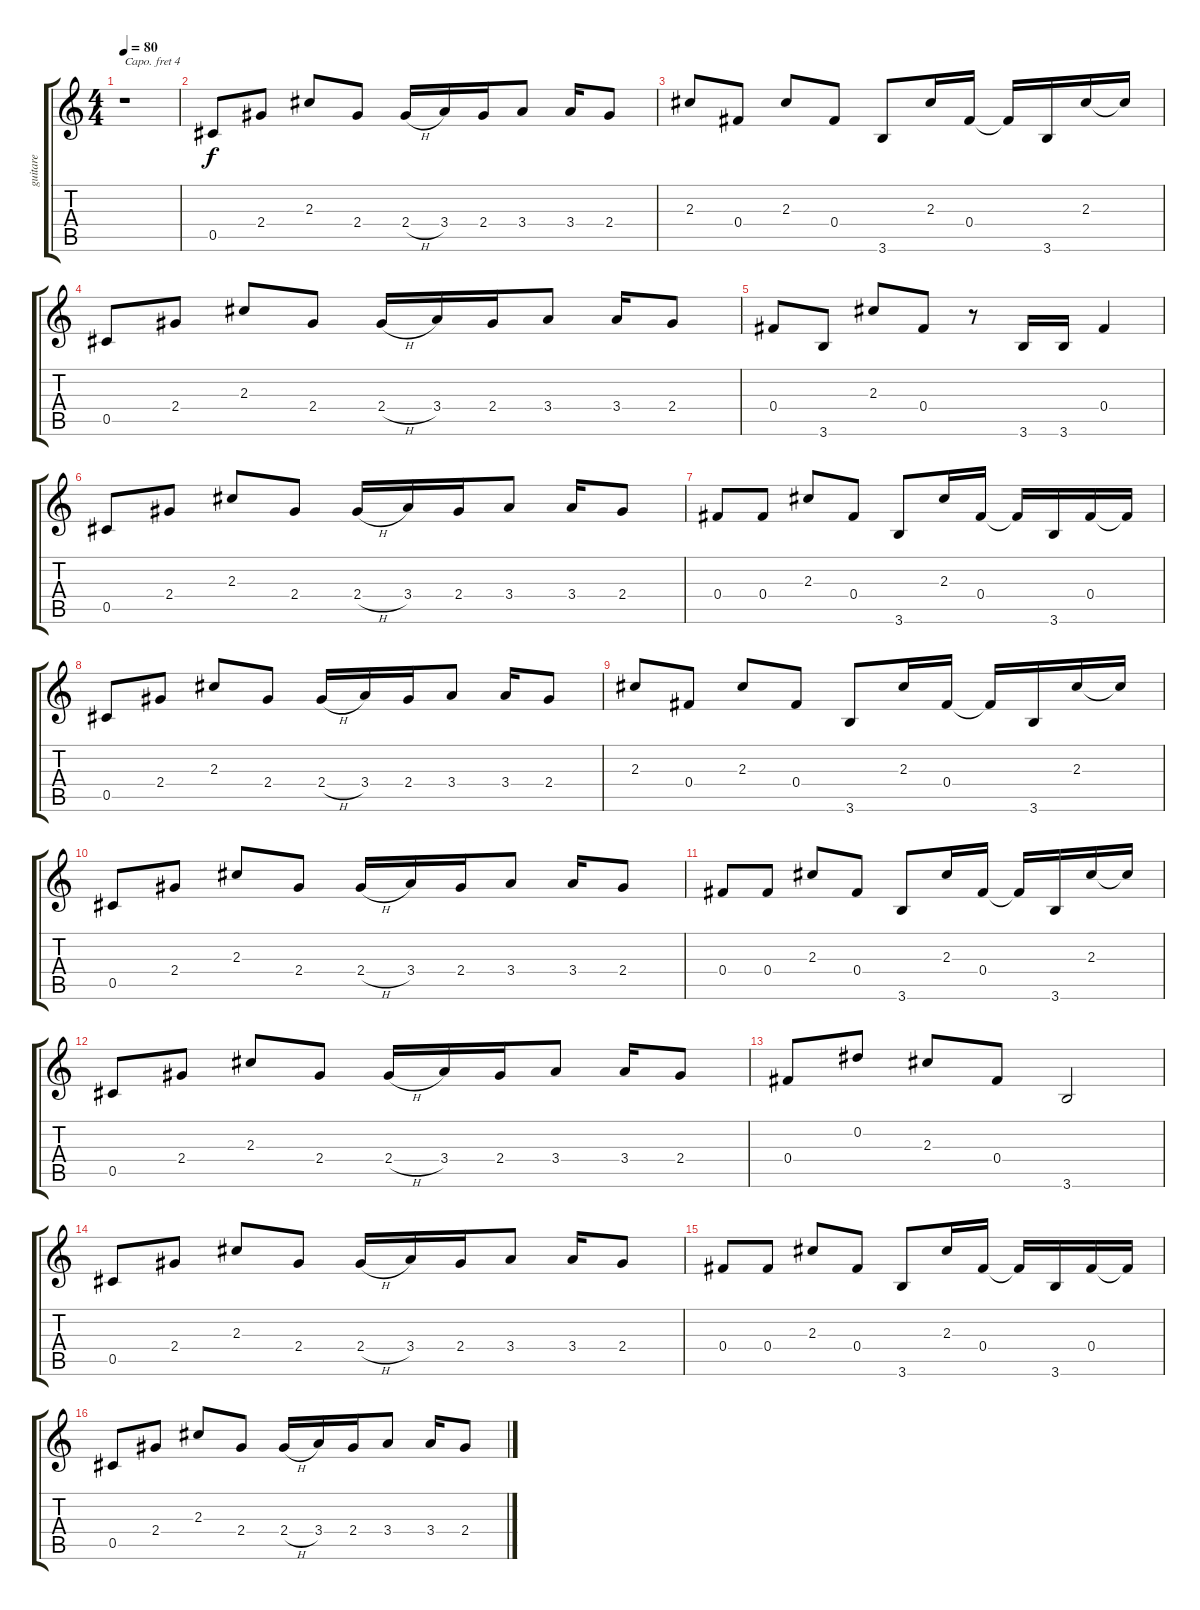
\track ("guitare" "guitare") {instrument electricguitarjazz}
\staff {score tabs}
\capo 4
\tuning (E4 B3 G3 D3 A2 E2) {hide}
\ts (4 4)
\tempo 80
\clef g2
\ks c
r.1{dy f instrument electricguitarjazz} |
0.5.8 2.4.8 2.3.8 2.4.8 2.4{h}.16 3.4.16 2.4.16 3.4.8 3.4.16 2.4.8 |
2.3.8 0.4.8 2.3.8 0.4.8 3.6.8 2.3.16 0.4.16 0.4{t}.16 3.6.16 2.3.16 2.3{t}.16 |
0.5.8 2.4.8 2.3.8 2.4.8 2.4{h}.16 3.4.16 2.4.16 3.4.8 3.4.16 2.4.8 |
0.4.8 3.6.8 2.3.8 0.4.8 r.8 3.6.16 3.6.16 0.4.4 |
0.5.8 2.4.8 2.3.8 2.4.8 2.4{h}.16 3.4.16 2.4.16 3.4.8 3.4.16 2.4.8 |
0.4.8 0.4.8 2.3.8 0.4.8 3.6.8 2.3.16 0.4.16 0.4{t}.16 3.6.16 0.4.16 0.4{t}.16 |
0.5.8 2.4.8 2.3.8 2.4.8 2.4{h}.16 3.4.16 2.4.16 3.4.8 3.4.16 2.4.8 |
2.3.8 0.4.8 2.3.8 0.4.8 3.6.8 2.3.16 0.4.16 0.4{t}.16 3.6.16 2.3.16 2.3{t}.16 |
0.5.8 2.4.8 2.3.8 2.4.8 2.4{h}.16 3.4.16 2.4.16 3.4.8 3.4.16 2.4.8 |
0.4.8 0.4.8 2.3.8 0.4.8 3.6.8 2.3.16 0.4.16 0.4{t}.16 3.6.16 2.3.16 2.3{t}.16 |
0.5.8 2.4.8 2.3.8 2.4.8 2.4{h}.16 3.4.16 2.4.16 3.4.8 3.4.16 2.4.8 |
0.4.8 0.2.8 2.3.8 0.4.8 3.6.2 |
0.5.8 2.4.8 2.3.8 2.4.8 2.4{h}.16 3.4.16 2.4.16 3.4.8 3.4.16 2.4.8 |
0.4.8 0.4.8 2.3.8 0.4.8 3.6.8 2.3.16 0.4.16 0.4{t}.16 3.6.16 0.4.16 0.4{t}.16 |
0.5.8 2.4.8 2.3.8 2.4.8 2.4{h}.16 3.4.16 2.4.16 3.4.8 3.4.16 2.4.8
